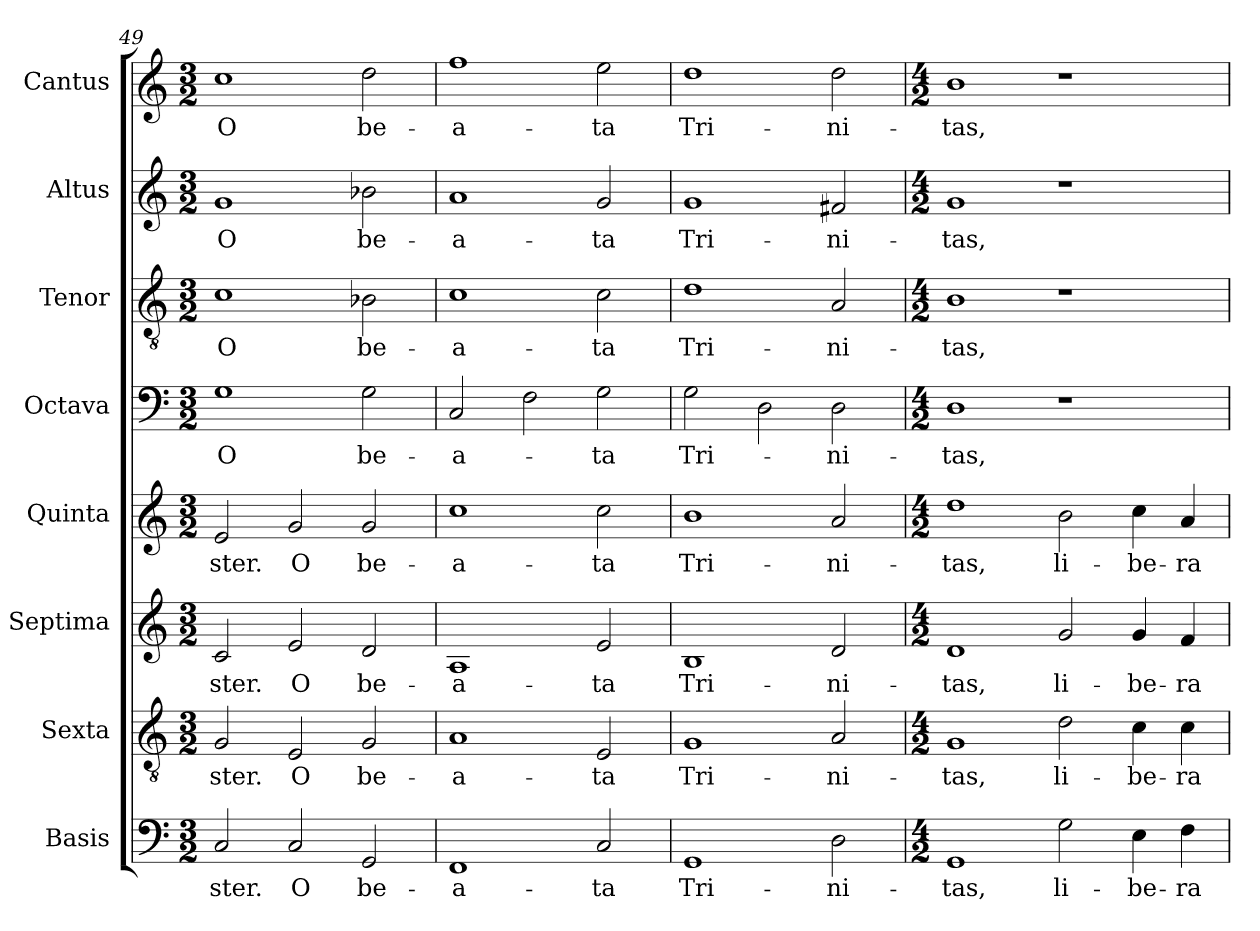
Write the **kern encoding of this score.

**kern	**text	**kern	**text	**kern	**text	**kern	**text	**kern	**text	**kern	**text	**kern	**text	**kern	**text
*part8	*part8	*part7	*part7	*part6	*part6	*part5	*part5	*part4	*part4	*part3	*part3	*part2	*part2	*part1	*part1
*staff8	*staff8	*staff7	*staff7	*staff6	*staff6	*staff5	*staff5	*staff4	*staff4	*staff3	*staff3	*staff2	*staff2	*staff1	*staff1
*I"Basis	*	*I"Sexta	*	*I"Septima	*	*I"Quinta	*	*I"Octava	*	*I"Tenor	*	*I"Altus	*	*I"Cantus	*
*I'B	*	*	*	*	*	*	*	*	*	*I'T	*	*I'A	*	*I'C	*
*clefF4	*	*clefGv2	*	*clefG2	*	*clefG2	*	*clefF4	*	*clefGv2	*	*clefG2	*	*clefG2	*
*k[]	*	*k[]	*	*k[]	*	*k[]	*	*k[]	*	*k[]	*	*k[]	*	*k[]	*
*C:	*	*C:	*	*C:	*	*C:	*	*C:	*	*C:	*	*C:	*	*C:	*
*M3/2	*	*M3/2	*	*M3/2	*	*M3/2	*	*M3/2	*	*M3/2	*	*M3/2	*	*M3/2	*
=49	=49	=49	=49	=49	=49	=49	=49	=49	=49	=49	=49	=49	=49	=49	=49
!	!LO:LY:b	!	!LO:LY:b	!	!LO:LY:b	!	!LO:LY:b	!	!LO:LY:b	!	!LO:LY:b	!	!LO:LY:b	!	!LO:LY:b
2C/	-ster.	2G/	-ster.	2c/	-ster.	2e/	-ster.	1G	O	1c	O	1g	O	1cc	O
!	!LO:LY:b	!	!LO:LY:b	!	!LO:LY:b	!	!LO:LY:b	!	!	!	!	!	!	!	!
2C/	O	2E/	O	2e/	O	2g/	O	.	.	.	.	.	.	.	.
!	!LO:LY:b	!	!LO:LY:b	!	!LO:LY:b	!	!LO:LY:b	!	!LO:LY:b	!	!LO:LY:b	!	!LO:LY:b	!	!LO:LY:b
2GG/	be-	2G/	be-	2d/	be-	2g/	be-	2G\	be-	2B-X\	be-	2b-X\	be-	2dd\	be-
=50	=50	=50	=50	=50	=50	=50	=50	=50	=50	=50	=50	=50	=50	=50	=50
!	!LO:LY:b	!	!LO:LY:b	!	!LO:LY:b	!	!LO:LY:b	!	!LO:LY:b	!	!LO:LY:b	!	!LO:LY:b	!	!LO:LY:b
1FF	-a-	1A	-a-	1A	-a-	1cc	-a-	2C/	-a-	1c	-a-	1a	-a-	1ff	-a-
.	.	.	.	.	.	.	.	2F\	.	.	.	.	.	.	.
!	!LO:LY:b	!	!LO:LY:b	!	!LO:LY:b	!	!LO:LY:b	!	!LO:LY:b	!	!LO:LY:b	!	!LO:LY:b	!	!LO:LY:b
2C/	-ta	2E/	-ta	2e/	-ta	2cc\	-ta	2G\	-ta	2c\	-ta	2g/	-ta	2ee\	-ta
=51	=51	=51	=51	=51	=51	=51	=51	=51	=51	=51	=51	=51	=51	=51	=51
!	!LO:LY:b	!	!LO:LY:b	!	!LO:LY:b	!	!LO:LY:b	!	!LO:LY:b	!	!LO:LY:b	!	!LO:LY:b	!	!LO:LY:b
1GG	Tri-	1G	Tri-	1B	Tri-	1b	Tri-	2G\	Tri-	1d	Tri-	1g	Tri-	1dd	Tri-
.	.	.	.	.	.	.	.	2D\	.	.	.	.	.	.	.
!	!LO:LY:b	!	!LO:LY:b	!	!LO:LY:b	!	!LO:LY:b	!	!LO:LY:b	!	!LO:LY:b	!	!LO:LY:b	!	!LO:LY:b
2D\	-ni-	2A/	-ni-	2d/	-ni-	2a/	-ni-	2D\	-ni-	2A/	-ni-	2f#X/	-ni-	2dd\	-ni-
=52	=52	=52	=52	=52	=52	=52	=52	=52	=52	=52	=52	=52	=52	=52	=52
*M4/2	*	*M4/2	*	*M4/2	*	*M4/2	*	*M4/2	*	*M4/2	*	*M4/2	*	*M4/2	*
!	!LO:LY:b	!	!LO:LY:b	!	!LO:LY:b	!	!LO:LY:b	!	!LO:LY:b	!	!LO:LY:b	!	!LO:LY:b	!	!LO:LY:b
1GG	-tas,	1G	-tas,	1d	-tas,	1dd	-tas,	1D	-tas,	1B	-tas,	1g	-tas,	1b	-tas,
!	!LO:LY:b	!	!LO:LY:b	!	!LO:LY:b	!	!LO:LY:b	!	!	!	!	!	!	!	!
2G\	li-	2d\	li-	2g/	li-	2b\	li-	1r	.	1r	.	1r	.	1r	.
!	!LO:LY:b	!	!LO:LY:b	!	!LO:LY:b	!	!LO:LY:b	!	!	!	!	!	!	!	!
4E\	-be-	4c\	-be-	4g/	-be-	4cc\	-be-	.	.	.	.	.	.	.	.
!	!LO:LY:b	!	!LO:LY:b	!	!LO:LY:b	!	!LO:LY:b	!	!	!	!	!	!	!	!
4F\	-ra	4c\	-ra	4f/	-ra	4a/	-ra	.	.	.	.	.	.	.	.
=	=	=	=	=	=	=	=	=	=	=	=	=	=	=	=
*-	*-	*-	*-	*-	*-	*-	*-	*-	*-	*-	*-	*-	*-	*-	*-
